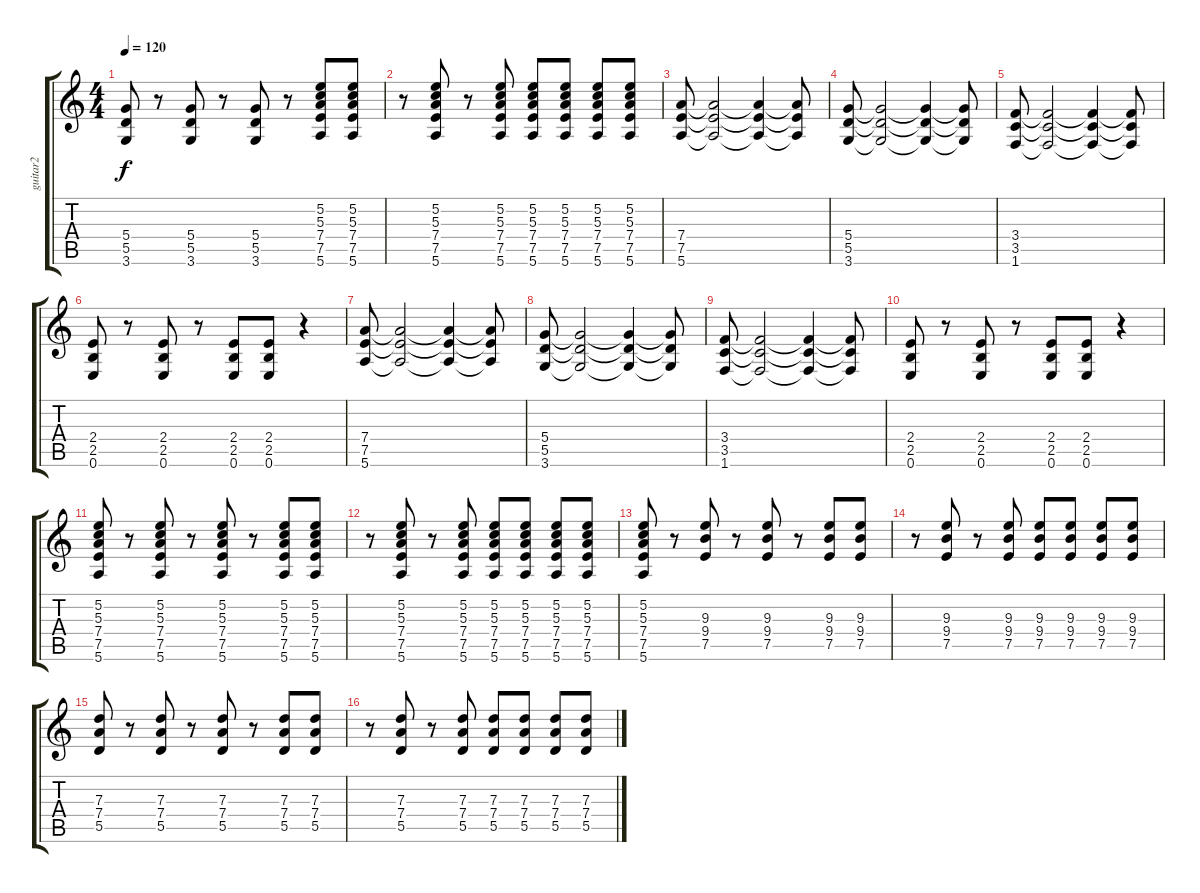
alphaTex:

\track ("guitar2" "guitar2") {instrument distortionguitar}
\staff {score tabs}
\tuning (E4 B3 G3 D3 A2 E2) {hide}
\ts (4 4)
\tempo 120
\clef g2
\ks c
(5.4 5.5 3.6).8{dy f} r.8 (5.4 5.5 3.6).8 r.8 (5.4 5.5 3.6).8 r.8 (5.2 5.3 7.4 7.5 5.6).8 (5.2 5.3 7.4 7.5 5.6).8 |
r.8 (5.2 5.3 7.4 7.5 5.6).8 r.8 (5.2 5.3 7.4 7.5 5.6).8 (5.2 5.3 7.4 7.5 5.6).8 (5.2 5.3 7.4 7.5 5.6).8 (5.2 5.3 7.4 7.5 5.6).8 (5.2 5.3 7.4 7.5 5.6).8 |
(7.4 7.5 5.6).8 (7.4{t} 7.5{t} 5.6{t}).2 (7.4{t} 7.5{t} 5.6{t}).4 (7.4{t} 7.5{t} 5.6{t}).8 |
(5.4 5.5 3.6).8 (5.4{t} 5.5{t} 3.6{t}).2 (5.4{t} 5.5{t} 3.6{t}).4 (5.4{t} 5.5{t} 3.6{t}).8 |
(3.4 3.5 1.6).8 (3.4{t} 3.5{t} 1.6{t}).2 (3.4{t} 3.5{t} 1.6{t}).4 (3.4{t} 3.5{t} 1.6{t}).8 |
(2.4 2.5 0.6).8 r.8 (2.4 2.5 0.6).8 r.8 (2.4 2.5 0.6).8 (2.4 2.5 0.6).8 r.4 |
(7.4 7.5 5.6).8 (7.4{t} 7.5{t} 5.6{t}).2 (7.4{t} 7.5{t} 5.6{t}).4 (7.4{t} 7.5{t} 5.6{t}).8 |
(5.4 5.5 3.6).8 (5.4{t} 5.5{t} 3.6{t}).2 (5.4{t} 5.5{t} 3.6{t}).4 (5.4{t} 5.5{t} 3.6{t}).8 |
(3.4 3.5 1.6).8 (3.4{t} 3.5{t} 1.6{t}).2 (3.4{t} 3.5{t} 1.6{t}).4 (3.4{t} 3.5{t} 1.6{t}).8 |
(2.4 2.5 0.6).8 r.8 (2.4 2.5 0.6).8 r.8 (2.4 2.5 0.6).8 (2.4 2.5 0.6).8 r.4 |
(5.2 5.3 7.4 7.5 5.6).8 r.8 (5.2 5.3 7.4 7.5 5.6).8 r.8 (5.2 5.3 7.4 7.5 5.6).8 r.8 (5.2 5.3 7.4 7.5 5.6).8 (5.2 5.3 7.4 7.5 5.6).8 |
r.8 (5.2 5.3 7.4 7.5 5.6).8 r.8 (5.2 5.3 7.4 7.5 5.6).8 (5.2 5.3 7.4 7.5 5.6).8 (5.2 5.3 7.4 7.5 5.6).8 (5.2 5.3 7.4 7.5 5.6).8 (5.2 5.3 7.4 7.5 5.6).8 |
(5.2 5.3 7.4 7.5 5.6).8 r.8 (9.3 9.4 7.5).8 r.8 (9.3 9.4 7.5).8 r.8 (9.3 9.4 7.5).8 (9.3 9.4 7.5).8 |
r.8 (9.3 9.4 7.5).8 r.8 (9.3 9.4 7.5).8 (9.3 9.4 7.5).8 (9.3 9.4 7.5).8 (9.3 9.4 7.5).8 (9.3 9.4 7.5).8 |
(7.3 7.4 5.5).8 r.8 (7.3 7.4 5.5).8 r.8 (7.3 7.4 5.5).8 r.8 (7.3 7.4 5.5).8 (7.3 7.4 5.5).8 |
r.8 (7.3 7.4 5.5).8 r.8 (7.3 7.4 5.5).8 (7.3 7.4 5.5).8 (7.3 7.4 5.5).8 (7.3 7.4 5.5).8 (7.3 7.4 5.5).8
